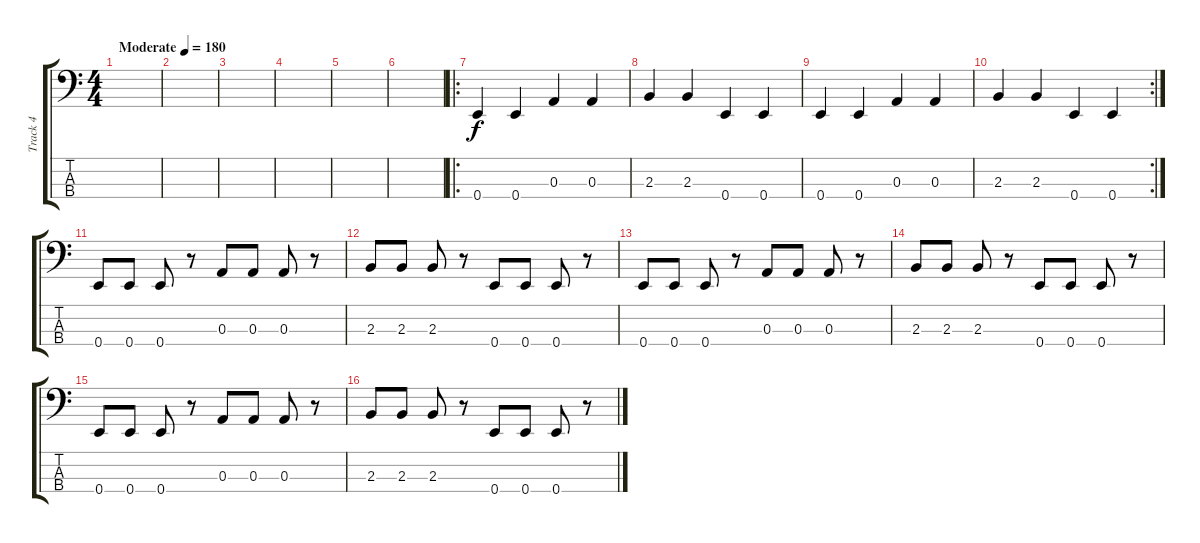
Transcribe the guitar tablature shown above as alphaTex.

\track ("Track 4" "Track 4") {instrument electricbassfinger}
\staff {score tabs}
\tuning (G2 D2 A1 E1) {hide}
\ts (4 4)
\tempo (180 "Moderate")
\clef f4
\ks c
|
|
|
|
|
|
\ro
0.4.4 0.4.4 0.3.4 0.3.4 |
2.3.4 2.3.4 0.4.4 0.4.4 |
0.4.4 0.4.4 0.3.4 0.3.4 |
\rc 2
2.3.4 2.3.4 0.4.4 0.4.4 |
0.4.8 0.4.8 0.4.8 r.8 0.3.8 0.3.8 0.3.8 r.8 |
2.3.8 2.3.8 2.3.8 r.8 0.4.8 0.4.8 0.4.8 r.8 |
0.4.8 0.4.8 0.4.8 r.8 0.3.8 0.3.8 0.3.8 r.8 |
2.3.8 2.3.8 2.3.8 r.8 0.4.8 0.4.8 0.4.8 r.8 |
0.4.8 0.4.8 0.4.8 r.8 0.3.8 0.3.8 0.3.8 r.8 |
2.3.8 2.3.8 2.3.8 r.8 0.4.8 0.4.8 0.4.8 r.8
